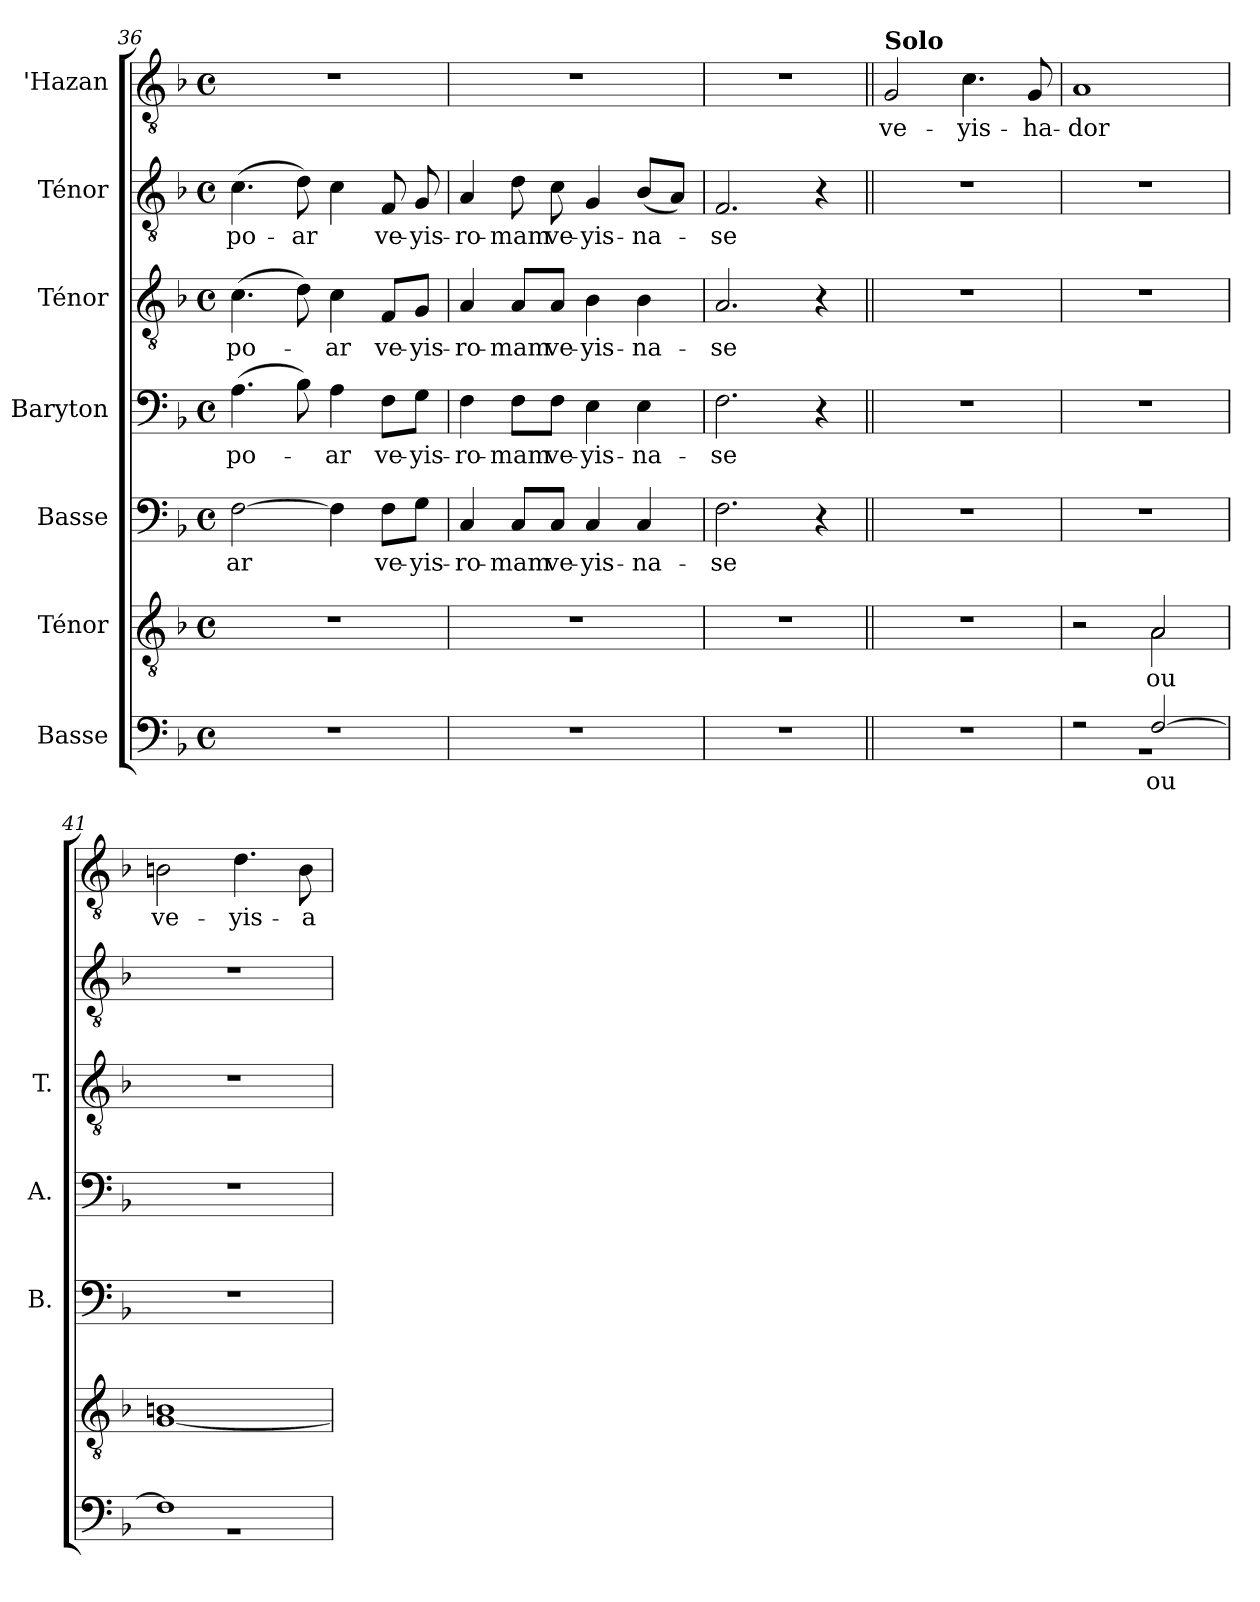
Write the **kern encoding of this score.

**kern	**text	**kern	**text	**kern	**text	**kern	**text	**kern	**text	**kern	**text	**kern	**text
*part7	*part7	*part6	*part6	*part5	*part5	*part4	*part4	*part3	*part3	*part2	*part2	*part1	*part1
*staff7	*staff7	*staff6	*staff6	*staff5	*staff5	*staff4	*staff4	*staff3	*staff3	*staff2	*staff2	*staff1	*staff1
*I"Basse	*	*I"Ténor	*	*I"Basse	*	*I"Baryton	*	*I"Ténor	*	*I"Ténor	*	*I"'Hazan	*
*	*	*	*	*I'B.	*	*I'A.	*	*I'T.	*	*	*	*I''H.	*
*clefF4	*	*clefGv2	*	*clefF4	*	*clefF4	*	*clefGv2	*	*clefGv2	*	*clefGv2	*
*	*	*ITrd7c12	*	*	*	*	*	*ITrd7c12	*	*ITrd7c12	*	*ITrd7c12	*
*k[b-]	*	*k[b-]	*	*k[b-]	*	*k[b-]	*	*k[b-]	*	*k[b-]	*	*k[b-]	*
*F:	*	*F:	*	*F:	*	*F:	*	*F:	*	*F:	*	*F:	*
*M4/4	*	*M4/4	*	*M4/4	*	*M4/4	*	*M4/4	*	*M4/4	*	*M4/4	*
*met(c)	*	*met(c)	*	*met(c)	*	*met(c)	*	*met(c)	*	*met(c)	*	*met(c)	*
=36	=36	=36	=36	=36	=36	=36	=36	=36	=36	=36	=36	=36	=36
!	!	!	!	!	!LO:LY:b:color=#000000	!	!	!	!	!	!	!	!
!	!	!	!	!	!	!	!LO:LY:b:color=#000000	!	!	!	!	!	!
!	!	!	!	!	!	!	!	!	!LO:LY:b:color=#000000	!	!	!	!
!	!	!	!	!	!	!	!	!	!	!	!LO:LY:b:color=#000000	!	!
1r	.	1r	.	[>2Fi\	-ar	(4.Ai\	-po-	(4.Ci\	-po-	(4.Ci\	-po-	1r	.
!	!	!	!	!	!	!	!	!	!	!	!LO:LY:b:color=#000000	!	!
.	.	.	.	.	.	8B-i\)	.	8Di\)	.	8Di\)	-ar	.	.
!	!	!	!	!	!	!	!LO:LY:b:color=#000000	!	!	!	!	!	!
!	!	!	!	!	!	!	!	!	!LO:LY:b:color=#000000	!	!	!	!
.	.	.	.	4Fi\]	.	4Ai\	-ar	4Ci\	-ar	4Ci\	.	.	.
!	!	!	!	!	!LO:LY:b:color=#000000	!	!	!	!	!	!	!	!
!	!	!	!	!	!	!	!LO:LY:b:color=#000000	!	!	!	!	!	!
!	!	!	!	!	!	!	!	!	!LO:LY:b:color=#000000	!	!	!	!
!	!	!	!	!	!	!	!	!	!	!	!LO:LY:b:color=#000000	!	!
.	.	.	.	8Fi\L	ve-	8Fi\L	ve-	8FFi/L	ve-	8FFi/	ve-	.	.
!	!	!	!	!	!LO:LY:b:color=#000000	!	!	!	!	!	!	!	!
!	!	!	!	!	!	!	!LO:LY:b:color=#000000	!	!	!	!	!	!
!	!	!	!	!	!	!	!	!	!LO:LY:b:color=#000000	!	!	!	!
!	!	!	!	!	!	!	!	!	!	!	!LO:LY:b:color=#000000	!	!
.	.	.	.	8Gi\J	-yis-	8Gi\J	-yis-	8GGi/J	-yis-	8GGi/	-yis-	.	.
=37	=37	=37	=37	=37	=37	=37	=37	=37	=37	=37	=37	=37	=37
!	!	!	!	!	!LO:LY:b:color=#000000	!	!	!	!	!	!	!	!
!	!	!	!	!	!	!	!LO:LY:b:color=#000000	!	!	!	!	!	!
!	!	!	!	!	!	!	!	!	!LO:LY:b:color=#000000	!	!	!	!
!	!	!	!	!	!	!	!	!	!	!	!LO:LY:b:color=#000000	!	!
1r	.	1r	.	4Ci/	-ro-	4Fi\	-ro-	4AAi/	-ro-	4AAi/	-ro-	1r	.
!	!	!	!	!	!LO:LY:b:color=#000000	!	!	!	!	!	!	!	!
!	!	!	!	!	!	!	!LO:LY:b:color=#000000	!	!	!	!	!	!
!	!	!	!	!	!	!	!	!	!LO:LY:b:color=#000000	!	!	!	!
!	!	!	!	!	!	!	!	!	!	!	!LO:LY:b:color=#000000	!	!
.	.	.	.	8Ci/L	-mam	8Fi\L	-mam	8AAi/L	-mam	8Di\	-mam	.	.
!	!	!	!	!	!LO:LY:b:color=#000000	!	!	!	!	!	!	!	!
!	!	!	!	!	!	!	!LO:LY:b:color=#000000	!	!	!	!	!	!
!	!	!	!	!	!	!	!	!	!LO:LY:b:color=#000000	!	!	!	!
!	!	!	!	!	!	!	!	!	!	!	!LO:LY:b:color=#000000	!	!
.	.	.	.	8Ci/J	ve-	8Fi\J	ve-	8AAi/J	ve-	8Ci\	ve-	.	.
!	!	!	!	!	!LO:LY:b:color=#000000	!	!	!	!	!	!	!	!
!	!	!	!	!	!	!	!LO:LY:b:color=#000000	!	!	!	!	!	!
!	!	!	!	!	!	!	!	!	!LO:LY:b:color=#000000	!	!	!	!
!	!	!	!	!	!	!	!	!	!	!	!LO:LY:b:color=#000000	!	!
.	.	.	.	4Ci/	-yis-	4Ei\	-yis-	4BB-i\	-yis-	4GGi/	-yis-	.	.
!	!	!	!	!	!LO:LY:b:color=#000000	!	!	!	!	!	!	!	!
!	!	!	!	!	!	!	!LO:LY:b:color=#000000	!	!	!	!	!	!
!	!	!	!	!	!	!	!	!	!LO:LY:b:color=#000000	!	!	!	!
!	!	!	!	!	!	!	!	!	!	!	!LO:LY:b:color=#000000	!	!
.	.	.	.	4Ci/	-na-	4Ei\	-na-	4BB-i\	-na-	(8BB-i/L	-na-	.	.
.	.	.	.	.	.	.	.	.	.	8AAi/J)	.	.	.
=38	=38	=38	=38	=38	=38	=38	=38	=38	=38	=38	=38	=38	=38
!	!	!	!	!	!LO:LY:b:color=#000000	!	!	!	!	!	!	!	!
!	!	!	!	!	!	!	!LO:LY:b:color=#000000	!	!	!	!	!	!
!	!	!	!	!	!	!	!	!	!LO:LY:b:color=#000000	!	!	!	!
!	!	!	!	!	!	!	!	!	!	!	!LO:LY:b:color=#000000	!	!
1r	.	1r	.	2.Fi\	-se	2.Fi\	-se	2.AAi/	-se	2.FFi/	-se	1r	.
.	.	.	.	4r	.	4r	.	4r	.	4r	.	.	.
!!LO:LB:g=z
=39||	=39||	=39||	=39||	=39||	=39||	=39||	=39||	=39||	=39||	=39||	=39||	=39||	=39||
!	!	!	!	!	!	!	!	!	!	!	!	!LO:TX:a:B:t=Solo	!
!	!	!	!	!	!	!	!	!	!	!	!	!	!LO:LY:b:color=#000000
1r	.	1r	.	1r	.	1r	.	1r	.	1r	.	2GGi/	ve-
!	!	!	!	!	!	!	!	!	!	!	!	!	!LO:LY:b:color=#000000
.	.	.	.	.	.	.	.	.	.	.	.	4.Ci\	-yis-
!	!	!	!	!	!	!	!	!	!	!	!	!	!LO:LY:b:color=#000000
.	.	.	.	.	.	.	.	.	.	.	.	8GGi/	-ha-
=40	=40	=40	=40	=40	=40	=40	=40	=40	=40	=40	=40	=40	=40
*^	*	*^	*	*	*	*	*	*	*	*	*	*	*
!	!	!	!	!	!	!	!	!	!	!	!	!	!	!	!LO:LY:b:color=#000000
2r	1r	.	2r	2ryy	.	1r	.	1r	.	1r	.	1r	.	1AAi	-dor
!	!	!LO:LY:b:color=#000000	!	!	!	!	!	!	!	!	!	!	!	!	!
!	!	!	!	!	!LO:LY:b:color=#000000	!	!	!	!	!	!	!	!	!	!
[>2Fi/	.	ou	2AAi/	2AAi\	ou	.	.	.	.	.	.	.	.	.	.
=41	=41	=41	=41	=41	=41	=41	=41	=41	=41	=41	=41	=41	=41	=41	=41
!	!	!	!	!	!	!	!	!	!	!	!	!	!	!	!LO:LY:b:color=#000000
1Fi]	1r	.	1BBni	[<1GGi	.	1r	.	1r	.	1r	.	1r	.	2BBni\	ve-
!	!	!	!	!	!	!	!	!	!	!	!	!	!	!	!LO:LY:b:color=#000000
.	.	.	.	.	.	.	.	.	.	.	.	.	.	4.Di\	-yis-
!	!	!	!	!	!	!	!	!	!	!	!	!	!	!	!LO:LY:b:color=#000000
.	.	.	.	.	.	.	.	.	.	.	.	.	.	8BBi\	-a-
*v	*v	*	*	*	*	*	*	*	*	*	*	*	*	*	*
*	*	*v	*v	*	*	*	*	*	*	*	*	*	*	*
=	=	=	=	=	=	=	=	=	=	=	=	=	=
*-	*-	*-	*-	*-	*-	*-	*-	*-	*-	*-	*-	*-	*-
